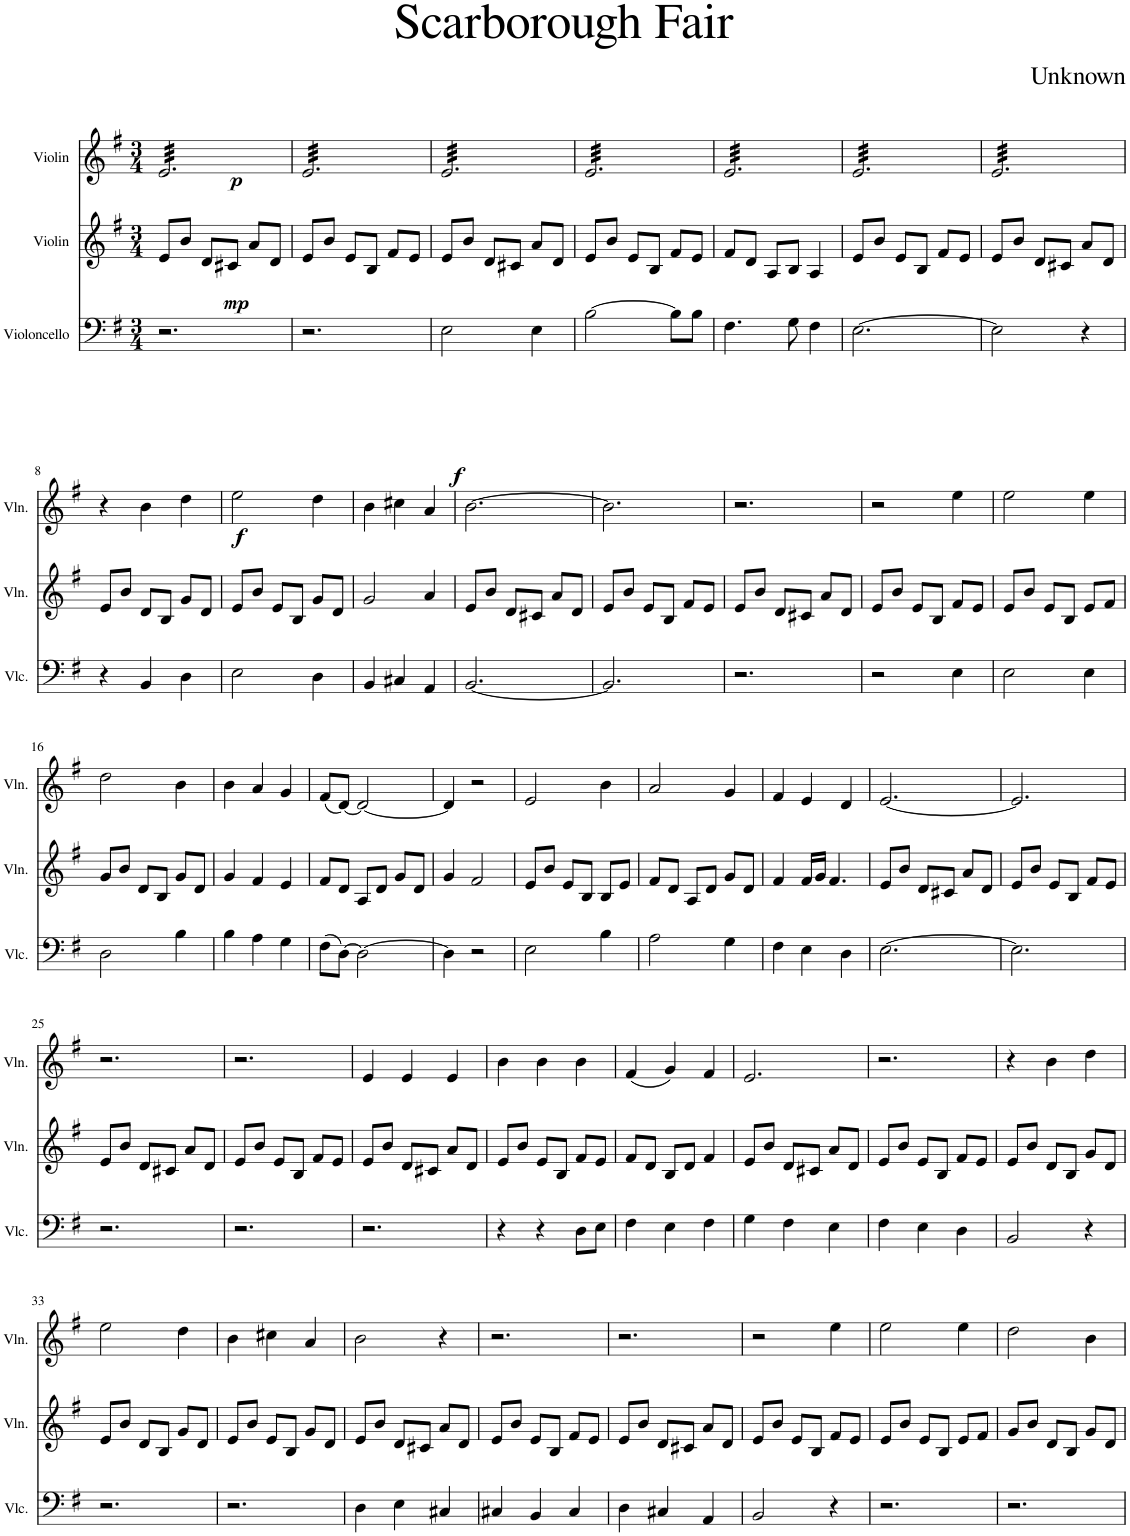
**kern	**dynam	**kern	**dynam	**kern	**dynam
*part3	*part3	*part2	*part2	*part1	*part1
*staff3	*staff3	*staff2	*staff2	*staff1	*staff1
*I"Violoncello	*	*I"Violin	*	*I"Violin	*
*I'Vlc.	*	*I'Vln.	*	*I'Vln.	*
*clefF4	*	*clefG2	*	*clefG2	*
*k[f#]	*	*k[f#]	*	*k[f#]	*
*M3/4	*	*M3/4	*	*M3/4	*
=1	=1	=1	=1	=1	=1
!	!	!	!LO:DY:b	!	!LO:DY:b
*	*	*	*	*tremolo	*
2.r	.	8e/L	mp	32e/LLL	p
.	.	.	.	32e/	.
.	.	.	.	32e/	.
.	.	.	.	32e/	.
.	.	8b/J	.	32e/	.
.	.	.	.	32e/	.
.	.	.	.	32e/	.
.	.	.	.	32e/	.
.	.	8d/L	.	32e/	.
.	.	.	.	32e/	.
.	.	.	.	32e/	.
.	.	.	.	32e/	.
.	.	8c#X/J	.	32e/	.
.	.	.	.	32e/	.
.	.	.	.	32e/	.
.	.	.	.	32e/	.
.	.	8a/L	.	32e/	.
.	.	.	.	32e/	.
.	.	.	.	32e/	.
.	.	.	.	32e/	.
.	.	8d/J	.	32e/	.
.	.	.	.	32e/	.
.	.	.	.	32e/	.
.	.	.	.	32e/JJJ	.
=2	=2	=2	=2	=2	=2
2.r	.	8e/L	.	32e/LLL	.
.	.	.	.	32e/	.
.	.	.	.	32e/	.
.	.	.	.	32e/	.
.	.	8b/J	.	32e/	.
.	.	.	.	32e/	.
.	.	.	.	32e/	.
.	.	.	.	32e/	.
.	.	8e/L	.	32e/	.
.	.	.	.	32e/	.
.	.	.	.	32e/	.
.	.	.	.	32e/	.
.	.	8B/J	.	32e/	.
.	.	.	.	32e/	.
.	.	.	.	32e/	.
.	.	.	.	32e/	.
.	.	8f#/L	.	32e/	.
.	.	.	.	32e/	.
.	.	.	.	32e/	.
.	.	.	.	32e/	.
.	.	8e/J	.	32e/	.
.	.	.	.	32e/	.
.	.	.	.	32e/	.
.	.	.	.	32e/JJJ	.
=3	=3	=3	=3	=3	=3
!	!LO:DY:b	!	!	!	!
2E\	f	8e/L	.	32e/LLL	.
.	.	.	.	32e/	.
.	.	.	.	32e/	.
.	.	.	.	32e/	.
.	.	8b/J	.	32e/	.
.	.	.	.	32e/	.
.	.	.	.	32e/	.
.	.	.	.	32e/	.
.	.	8d/L	.	32e/	.
.	.	.	.	32e/	.
.	.	.	.	32e/	.
.	.	.	.	32e/	.
.	.	8c#X/J	.	32e/	.
.	.	.	.	32e/	.
.	.	.	.	32e/	.
.	.	.	.	32e/	.
4E\	.	8a/L	.	32e/	.
.	.	.	.	32e/	.
.	.	.	.	32e/	.
.	.	.	.	32e/	.
.	.	8d/J	.	32e/	.
.	.	.	.	32e/	.
.	.	.	.	32e/	.
.	.	.	.	32e/JJJ	.
=4	=4	=4	=4	=4	=4
[2B\	.	8e/L	.	32e/LLL	.
.	.	.	.	32e/	.
.	.	.	.	32e/	.
.	.	.	.	32e/	.
.	.	8b/J	.	32e/	.
.	.	.	.	32e/	.
.	.	.	.	32e/	.
.	.	.	.	32e/	.
.	.	8e/L	.	32e/	.
.	.	.	.	32e/	.
.	.	.	.	32e/	.
.	.	.	.	32e/	.
.	.	8B/J	.	32e/	.
.	.	.	.	32e/	.
.	.	.	.	32e/	.
.	.	.	.	32e/	.
8B\L]	.	8f#/L	.	32e/	.
.	.	.	.	32e/	.
.	.	.	.	32e/	.
.	.	.	.	32e/	.
8B\J	.	8e/J	.	32e/	.
.	.	.	.	32e/	.
.	.	.	.	32e/	.
.	.	.	.	32e/JJJ	.
=5	=5	=5	=5	=5	=5
4.F#\	.	8f#/L	.	32e/LLL	.
.	.	.	.	32e/	.
.	.	.	.	32e/	.
.	.	.	.	32e/	.
.	.	8d/J	.	32e/	.
.	.	.	.	32e/	.
.	.	.	.	32e/	.
.	.	.	.	32e/	.
.	.	8A/L	.	32e/	.
.	.	.	.	32e/	.
.	.	.	.	32e/	.
.	.	.	.	32e/	.
8G\	.	8B/J	.	32e/	.
.	.	.	.	32e/	.
.	.	.	.	32e/	.
.	.	.	.	32e/	.
4F#\	.	4A/	.	32e/	.
.	.	.	.	32e/	.
.	.	.	.	32e/	.
.	.	.	.	32e/	.
.	.	.	.	32e/	.
.	.	.	.	32e/	.
.	.	.	.	32e/	.
.	.	.	.	32e/JJJ	.
=6	=6	=6	=6	=6	=6
[2.E\	.	8e/L	.	32e/LLL	.
.	.	.	.	32e/	.
.	.	.	.	32e/	.
.	.	.	.	32e/	.
.	.	8b/J	.	32e/	.
.	.	.	.	32e/	.
.	.	.	.	32e/	.
.	.	.	.	32e/	.
.	.	8e/L	.	32e/	.
.	.	.	.	32e/	.
.	.	.	.	32e/	.
.	.	.	.	32e/	.
.	.	8B/J	.	32e/	.
.	.	.	.	32e/	.
.	.	.	.	32e/	.
.	.	.	.	32e/	.
.	.	8f#/L	.	32e/	.
.	.	.	.	32e/	.
.	.	.	.	32e/	.
.	.	.	.	32e/	.
.	.	8e/J	.	32e/	.
.	.	.	.	32e/	.
.	.	.	.	32e/	.
.	.	.	.	32e/JJJ	.
=7	=7	=7	=7	=7	=7
2E\]	.	8e/L	.	32e/LLL	.
.	.	.	.	32e/	.
.	.	.	.	32e/	.
.	.	.	.	32e/	.
.	.	8b/J	.	32e/	.
.	.	.	.	32e/	.
.	.	.	.	32e/	.
.	.	.	.	32e/	.
.	.	8d/L	.	32e/	.
.	.	.	.	32e/	.
.	.	.	.	32e/	.
.	.	.	.	32e/	.
.	.	8c#X/J	.	32e/	.
.	.	.	.	32e/	.
.	.	.	.	32e/	.
.	.	.	.	32e/	.
4r	.	8a/L	.	32e/	.
.	.	.	.	32e/	.
.	.	.	.	32e/	.
.	.	.	.	32e/	.
.	.	8d/J	.	32e/	.
.	.	.	.	32e/	.
.	.	.	.	32e/	.
.	.	.	.	32e/JJJ	.
*	*	*	*	*Xtremolo	*
!!LO:LB:g=z
=8	=8	=8	=8	=8	=8
4r	.	8e/L	.	4r	.
.	.	8b/J	.	.	.
!	!	!	!	!	!LO:DY:b
4BB/	.	8d/L	.	4b\	f
.	.	8B/J	.	.	.
4D\	.	8g/L	.	4dd\	.
.	.	8d/J	.	.	.
=9	=9	=9	=9	=9	=9
2E\	.	8e/L	.	2ee\	.
.	.	8b/J	.	.	.
.	.	8e/L	.	.	.
.	.	8B/J	.	.	.
4D\	.	8g/L	.	4dd\	.
.	.	8d/J	.	.	.
=10	=10	=10	=10	=10	=10
4BB/	.	2g/	.	4b\	.
4C#X/	.	.	.	4cc#X\	.
4AA/	.	4a/	.	4a/	.
=11	=11	=11	=11	=11	=11
[2.BB/	.	8e/L	.	[2.b\	.
.	.	8b/J	.	.	.
.	.	8d/L	.	.	.
.	.	8c#X/J	.	.	.
.	.	8a/L	.	.	.
.	.	8d/J	.	.	.
=12	=12	=12	=12	=12	=12
2.BB/]	.	8e/L	.	2.b\]	.
.	.	8b/J	.	.	.
.	.	8e/L	.	.	.
.	.	8B/J	.	.	.
.	.	8f#/L	.	.	.
.	.	8e/J	.	.	.
=13	=13	=13	=13	=13	=13
2.r	.	8e/L	.	2.r	.
.	.	8b/J	.	.	.
.	.	8d/L	.	.	.
.	.	8c#X/J	.	.	.
.	.	8a/L	.	.	.
.	.	8d/J	.	.	.
=14	=14	=14	=14	=14	=14
2r	.	8e/L	.	2r	.
.	.	8b/J	.	.	.
.	.	8e/L	.	.	.
.	.	8B/J	.	.	.
4E\	.	8f#/L	.	4ee\	.
.	.	8e/J	.	.	.
=15	=15	=15	=15	=15	=15
2E\	.	8e/L	.	2ee\	.
.	.	8b/J	.	.	.
.	.	8e/L	.	.	.
.	.	8B/J	.	.	.
4E\	.	8e/L	.	4ee\	.
.	.	8f#/J	.	.	.
!!LO:LB:g=z
=16	=16	=16	=16	=16	=16
2D\	.	8g/L	.	2dd\	.
.	.	8b/J	.	.	.
.	.	8d/L	.	.	.
.	.	8B/J	.	.	.
4B\	.	8g/L	.	4b\	.
.	.	8d/J	.	.	.
=17	=17	=17	=17	=17	=17
4B\	.	4g/	.	4b\	.
4A\	.	4f#/	.	4a/	.
4G\	.	4e/	.	4g/	.
=18	=18	=18	=18	=18	=18
(8F#\L	.	8f#/L	.	(8f#/L	.
[8D\J)	.	8d/J	.	[8d/J)	.
2D\_	.	8A/L	.	2d/_	.
.	.	8d/J	.	.	.
.	.	8g/L	.	.	.
.	.	8d/J	.	.	.
=19	=19	=19	=19	=19	=19
4D\]	.	4g/	.	4d/]	.
2r	.	2f#/	.	2r	.
=20	=20	=20	=20	=20	=20
2E\	.	8e/L	.	2e/	.
.	.	8b/J	.	.	.
.	.	8e/L	.	.	.
.	.	8B/J	.	.	.
4B\	.	8B/L	.	4b\	.
.	.	8e/J	.	.	.
=21	=21	=21	=21	=21	=21
2A\	.	8f#/L	.	2a/	.
.	.	8d/J	.	.	.
.	.	8A/L	.	.	.
.	.	8d/J	.	.	.
4G\	.	8g/L	.	4g/	.
.	.	8d/J	.	.	.
=22	=22	=22	=22	=22	=22
4F#\	.	4f#/	.	4f#/	.
4E\	.	16f#/LL	.	4e/	.
.	.	16g/JJ	.	.	.
.	.	4.f#/	.	.	.
4D\	.	.	.	4d/	.
=23	=23	=23	=23	=23	=23
[2.E\	.	8e/L	.	[2.e/	.
.	.	8b/J	.	.	.
.	.	8d/L	.	.	.
.	.	8c#X/J	.	.	.
.	.	8a/L	.	.	.
.	.	8d/J	.	.	.
=24	=24	=24	=24	=24	=24
2.E\]	.	8e/L	.	2.e/]	.
.	.	8b/J	.	.	.
.	.	8e/L	.	.	.
.	.	8B/J	.	.	.
.	.	8f#/L	.	.	.
.	.	8e/J	.	.	.
!!LO:LB:g=z
=25	=25	=25	=25	=25	=25
2.r	.	8e/L	.	2.r	.
.	.	8b/J	.	.	.
.	.	8d/L	.	.	.
.	.	8c#X/J	.	.	.
.	.	8a/L	.	.	.
.	.	8d/J	.	.	.
=26	=26	=26	=26	=26	=26
2.r	.	8e/L	.	2.r	.
.	.	8b/J	.	.	.
.	.	8e/L	.	.	.
.	.	8B/J	.	.	.
.	.	8f#/L	.	.	.
.	.	8e/J	.	.	.
=27	=27	=27	=27	=27	=27
2.r	.	8e/L	.	4e/	.
.	.	8b/J	.	.	.
.	.	8d/L	.	4e/	.
.	.	8c#X/J	.	.	.
.	.	8a/L	.	4e/	.
.	.	8d/J	.	.	.
=28	=28	=28	=28	=28	=28
4r	.	8e/L	.	4b\	.
.	.	8b/J	.	.	.
4r	.	8e/L	.	4b\	.
.	.	8B/J	.	.	.
8D\L	.	8f#/L	.	4b\	.
8E\J	.	8e/J	.	.	.
=29	=29	=29	=29	=29	=29
4F#\	.	8f#/L	.	(4f#/	.
.	.	8d/J	.	.	.
4E\	.	8B/L	.	4g/)	.
.	.	8d/J	.	.	.
4F#\	.	4f#/	.	4f#/	.
=30	=30	=30	=30	=30	=30
4G\	.	8e/L	.	2.e/	.
.	.	8b/J	.	.	.
4F#\	.	8d/L	.	.	.
.	.	8c#X/J	.	.	.
4E\	.	8a/L	.	.	.
.	.	8d/J	.	.	.
=31	=31	=31	=31	=31	=31
4F#\	.	8e/L	.	2.r	.
.	.	8b/J	.	.	.
4E\	.	8e/L	.	.	.
.	.	8B/J	.	.	.
4D\	.	8f#/L	.	.	.
.	.	8e/J	.	.	.
=32	=32	=32	=32	=32	=32
2BB/	.	8e/L	.	4r	.
.	.	8b/J	.	.	.
.	.	8d/L	.	4b\	.
.	.	8B/J	.	.	.
4r	.	8g/L	.	4dd\	.
.	.	8d/J	.	.	.
!!LO:LB:g=z
=33	=33	=33	=33	=33	=33
2.r	.	8e/L	.	2ee\	.
.	.	8b/J	.	.	.
.	.	8d/L	.	.	.
.	.	8B/J	.	.	.
.	.	8g/L	.	4dd\	.
.	.	8d/J	.	.	.
=34	=34	=34	=34	=34	=34
2.r	.	8e/L	.	4b\	.
.	.	8b/J	.	.	.
.	.	8e/L	.	4cc#X\	.
.	.	8B/J	.	.	.
.	.	8g/L	.	4a/	.
.	.	8d/J	.	.	.
=35	=35	=35	=35	=35	=35
4D\	.	8e/L	.	2b\	.
.	.	8b/J	.	.	.
4E\	.	8d/L	.	.	.
.	.	8c#X/J	.	.	.
4C#X/	.	8a/L	.	4r	.
.	.	8d/J	.	.	.
=36	=36	=36	=36	=36	=36
4C#X/	.	8e/L	.	2.r	.
.	.	8b/J	.	.	.
4BB/	.	8e/L	.	.	.
.	.	8B/J	.	.	.
4C#/	.	8f#/L	.	.	.
.	.	8e/J	.	.	.
=37	=37	=37	=37	=37	=37
4D\	.	8e/L	.	2.r	.
.	.	8b/J	.	.	.
4C#X/	.	8d/L	.	.	.
.	.	8c#X/J	.	.	.
4AA/	.	8a/L	.	.	.
.	.	8d/J	.	.	.
=38	=38	=38	=38	=38	=38
2BB/	.	8e/L	.	2r	.
.	.	8b/J	.	.	.
.	.	8e/L	.	.	.
.	.	8B/J	.	.	.
4r	.	8f#/L	.	4ee\	.
.	.	8e/J	.	.	.
=39	=39	=39	=39	=39	=39
2.r	.	8e/L	.	2ee\	.
.	.	8b/J	.	.	.
.	.	8e/L	.	.	.
.	.	8B/J	.	.	.
.	.	8e/L	.	4ee\	.
.	.	8f#/J	.	.	.
=40	=40	=40	=40	=40	=40
2.r	.	8g/L	.	2dd\	.
.	.	8b/J	.	.	.
.	.	8d/L	.	.	.
.	.	8B/J	.	.	.
.	.	8g/L	.	4b\	.
.	.	8d/J	.	.	.
=	=	=	=	=	=
*-	*-	*-	*-	*-	*-
